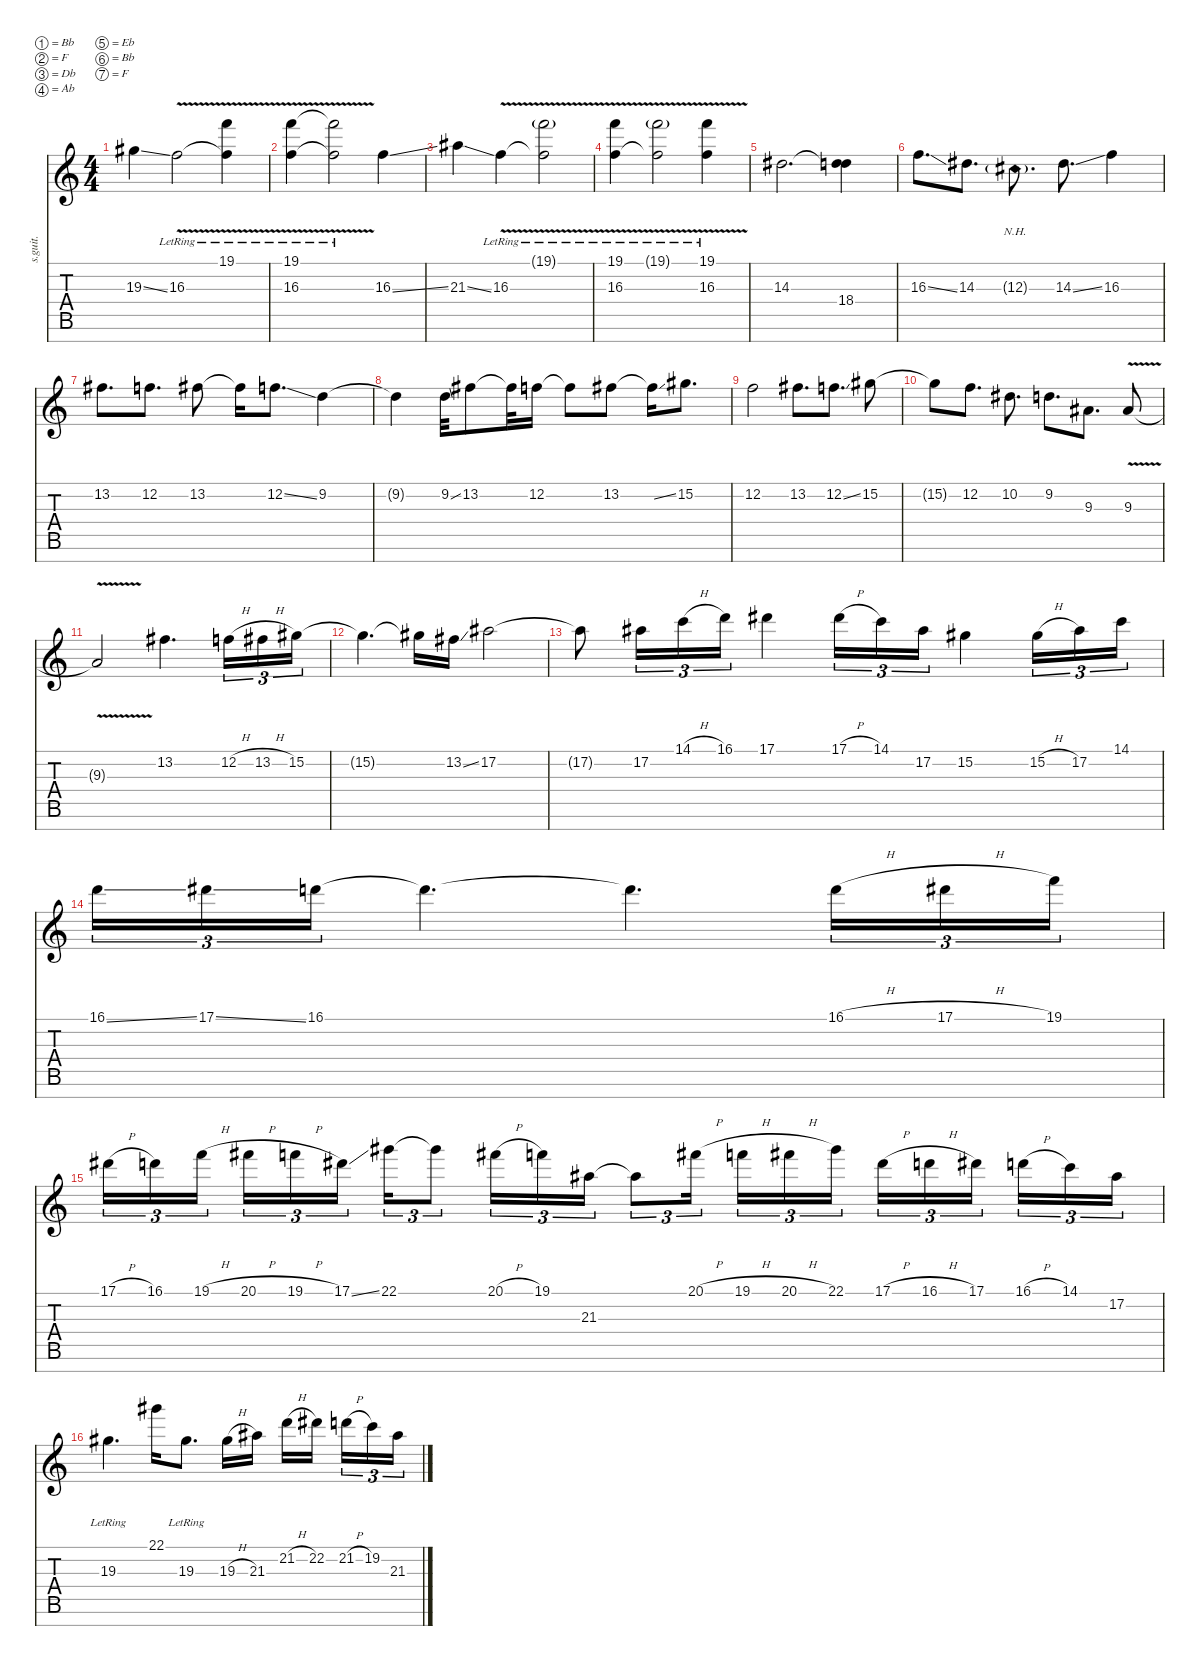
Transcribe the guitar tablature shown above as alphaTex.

\defaultSystemsLayout 4
\hideDynamics
\bracketExtendMode nobrackets
\track ("Fredrik Thordendal (Guitar 1)" "s.guit.") {instrument distortionguitar}
\staff {score tabs}
\tuning (Bb3 F3 Db3 Ab2 Eb2 Bb1 F1)
\ts (4 4)
\tempo (115 hide)
\clef g2
\ks c
19.3{ss acc #}.4{lyrics (0 "") lyrics (1 "") lyrics (2 "") lyrics (3 "") lyrics (4 "") dy ff} 16.3{v lr}.2{lyrics (0 "") lyrics (1 "") lyrics (2 "") lyrics (3 "") lyrics (4 "")} (19.1{lr} 16.3{v lr t}).4{lyrics (0 "") lyrics (1 "") lyrics (2 "") lyrics (3 "") lyrics (4 "") dy f} |
(19.1{lr} 16.3{v lr}).4{lyrics (0 "") lyrics (1 "") lyrics (2 "") lyrics (3 "") lyrics (4 "")} (19.1{lr t} 16.3{v lr t}).2{lyrics (0 "") lyrics (1 "") lyrics (2 "") lyrics (3 "") lyrics (4 "")} 16.3{ss}.4{lyrics (0 "") lyrics (1 "") lyrics (2 "") lyrics (3 "") lyrics (4 "")} |
21.3{ss acc #}.4{lyrics (0 "") lyrics (1 "") lyrics (2 "") lyrics (3 "") lyrics (4 "") dy ff} 16.3{v lr}.4{lyrics (0 "") lyrics (1 "") lyrics (2 "") lyrics (3 "") lyrics (4 "")} (19.1{g lr} 16.3{v lr t}).2{lyrics (0 "") lyrics (1 "") lyrics (2 "") lyrics (3 "") lyrics (4 "") dy mf} |
(19.1{lr} 16.3{v lr}).4{lyrics (0 "") lyrics (1 "") lyrics (2 "") lyrics (3 "") lyrics (4 "") dy f} (19.1{g lr} 16.3{v lr t}).2{lyrics (0 "") lyrics (1 "") lyrics (2 "") lyrics (3 "") lyrics (4 "") dy mf} (19.1{v lr} 16.3{v lr}).4{lyrics (0 "") lyrics (1 "") lyrics (2 "") lyrics (3 "") lyrics (4 "") dy f} |
14.3{acc #}.2{d lyrics (0 "") lyrics (1 "") lyrics (2 "") lyrics (3 "") lyrics (4 "")} (14.3{t acc #} 18.4).4{lyrics (0 "") lyrics (1 "") lyrics (2 "") lyrics (3 "") lyrics (4 "")} |
16.3{ss}.8{d lyrics (0 "") lyrics (1 "") lyrics (2 "") lyrics (3 "") lyrics (4 "")} 14.3{acc #}.8{d lyrics (0 "") lyrics (1 "") lyrics (2 "") lyrics (3 "") lyrics (4 "") dy ff} 13.3{nh g}.8{d lyrics (0 "") lyrics (1 "") lyrics (2 "") lyrics (3 "") lyrics (4 "") dy fff} 14.3{ss acc #}.8{d lyrics (0 "") lyrics (1 "") lyrics (2 "") lyrics (3 "") lyrics (4 "") dy f} 16.3.4{lyrics (0 "") lyrics (1 "") lyrics (2 "") lyrics (3 "") lyrics (4 "") dy ff} |
13.2{acc #}.8{d lyrics (0 "") lyrics (1 "") lyrics (2 "") lyrics (3 "") lyrics (4 "") dy f} 12.2.8{d lyrics (0 "") lyrics (1 "") lyrics (2 "") lyrics (3 "") lyrics (4 "")} 13.2{acc #}.8{lyrics (0 "") lyrics (1 "") lyrics (2 "") lyrics (3 "") lyrics (4 "")} 13.2{t acc #}.16{lyrics (0 "") lyrics (1 "") lyrics (2 "") lyrics (3 "") lyrics (4 "")} 12.2{ss}.8{d lyrics (0 "") lyrics (1 "") lyrics (2 "") lyrics (3 "") lyrics (4 "")} 9.2.4{lyrics (0 "") lyrics (1 "") lyrics (2 "") lyrics (3 "") lyrics (4 "") dy ff} |
9.2{t}.4{lyrics (0 "") lyrics (1 "") lyrics (2 "") lyrics (3 "") lyrics (4 "") dy f} 9.2{ss}.32{lyrics (0 "") lyrics (1 "") lyrics (2 "") lyrics (3 "") lyrics (4 "")} 13.2{acc #}.8{lyrics (0 "") lyrics (1 "") lyrics (2 "") lyrics (3 "") lyrics (4 "")} 13.2{t acc #}.32{lyrics (0 "") lyrics (1 "") lyrics (2 "") lyrics (3 "") lyrics (4 "")} 12.2.16{lyrics (0 "") lyrics (1 "") lyrics (2 "") lyrics (3 "") lyrics (4 "")} 12.2{t}.8{lyrics (0 "") lyrics (1 "") lyrics (2 "") lyrics (3 "") lyrics (4 "")} 13.2{acc #}.8{lyrics (0 "") lyrics (1 "") lyrics (2 "") lyrics (3 "") lyrics (4 "")} 13.2{ss t acc #}.16{lyrics (0 "") lyrics (1 "") lyrics (2 "") lyrics (3 "") lyrics (4 "")} 15.2{acc #}.8{d lyrics (0 "") lyrics (1 "") lyrics (2 "") lyrics (3 "") lyrics (4 "") dy ff} |
12.2.2{lyrics (0 "") lyrics (1 "") lyrics (2 "") lyrics (3 "") lyrics (4 "") dy f} 13.2{acc #}.8{d lyrics (0 "") lyrics (1 "") lyrics (2 "") lyrics (3 "") lyrics (4 "")} 12.2{ss}.8{d lyrics (0 "") lyrics (1 "") lyrics (2 "") lyrics (3 "") lyrics (4 "")} 15.2{acc #}.8{lyrics (0 "") lyrics (1 "") lyrics (2 "") lyrics (3 "") lyrics (4 "") dy ff} |
15.2{t acc #}.8{lyrics (0 "") lyrics (1 "") lyrics (2 "") lyrics (3 "") lyrics (4 "") dy f} 12.2.8{d lyrics (0 "") lyrics (1 "") lyrics (2 "") lyrics (3 "") lyrics (4 "")} 10.2{acc #}.8{d lyrics (0 "") lyrics (1 "") lyrics (2 "") lyrics (3 "") lyrics (4 "")} 9.2.8{d lyrics (0 "") lyrics (1 "") lyrics (2 "") lyrics (3 "") lyrics (4 "")} 9.3{acc #}.8{d lyrics (0 "") lyrics (1 "") lyrics (2 "") lyrics (3 "") lyrics (4 "")} 9.3{v acc #}.8{lyrics (0 "") lyrics (1 "") lyrics (2 "") lyrics (3 "") lyrics (4 "")} |
9.3{v t acc #}.2{lyrics (0 "") lyrics (1 "") lyrics (2 "") lyrics (3 "") lyrics (4 "")} 13.2{acc #}.4{d lyrics (0 "") lyrics (1 "") lyrics (2 "") lyrics (3 "") lyrics (4 "")} 12.2{h}.16{tu (3 2) lyrics (0 "") lyrics (1 "") lyrics (2 "") lyrics (3 "") lyrics (4 "")} 13.2{h acc #}.16{tu (3 2) lyrics (0 "") lyrics (1 "") lyrics (2 "") lyrics (3 "") lyrics (4 "") dy ff} 15.2{acc #}.16{tu (3 2) lyrics (0 "") lyrics (1 "") lyrics (2 "") lyrics (3 "") lyrics (4 "")} |
15.2{t acc #}.4{d lyrics (0 "") lyrics (1 "") lyrics (2 "") lyrics (3 "") lyrics (4 "") dy f} 15.2{t acc #}.16{lyrics (0 "") lyrics (1 "") lyrics (2 "") lyrics (3 "") lyrics (4 "")} 13.2{ss acc #}.16{lyrics (0 "") lyrics (1 "") lyrics (2 "") lyrics (3 "") lyrics (4 "")} 17.2{acc #}.2{lyrics (0 "") lyrics (1 "") lyrics (2 "") lyrics (3 "") lyrics (4 "") dy ff} |
17.2{t acc #}.8{lyrics (0 "") lyrics (1 "") lyrics (2 "") lyrics (3 "") lyrics (4 "") dy f} 17.2{acc #}.16{tu (3 2) lyrics (0 "") lyrics (1 "") lyrics (2 "") lyrics (3 "") lyrics (4 "")} 14.1{h}.16{tu (3 2) lyrics (0 "") lyrics (1 "") lyrics (2 "") lyrics (3 "") lyrics (4 "")} 16.1.16{tu (3 2) lyrics (0 "") lyrics (1 "") lyrics (2 "") lyrics (3 "") lyrics (4 "")} 17.1{acc #}.4{lyrics (0 "") lyrics (1 "") lyrics (2 "") lyrics (3 "") lyrics (4 "")} 17.1{h acc #}.16{tu (3 2) lyrics (0 "") lyrics (1 "") lyrics (2 "") lyrics (3 "") lyrics (4 "")} 14.1.16{tu (3 2) lyrics (0 "") lyrics (1 "") lyrics (2 "") lyrics (3 "") lyrics (4 "")} 17.2{acc #}.16{tu (3 2) lyrics (0 "") lyrics (1 "") lyrics (2 "") lyrics (3 "") lyrics (4 "")} 15.2{acc #}.4{lyrics (0 "") lyrics (1 "") lyrics (2 "") lyrics (3 "") lyrics (4 "")} 15.2{h acc #}.16{tu (3 2) lyrics (0 "") lyrics (1 "") lyrics (2 "") lyrics (3 "") lyrics (4 "")} 17.2{acc #}.16{tu (3 2) lyrics (0 "") lyrics (1 "") lyrics (2 "") lyrics (3 "") lyrics (4 "")} 14.1.16{tu (3 2) lyrics (0 "") lyrics (1 "") lyrics (2 "") lyrics (3 "") lyrics (4 "")} |
16.1{ss}.16{tu (3 2) lyrics (0 "") lyrics (1 "") lyrics (2 "") lyrics (3 "") lyrics (4 "") dy mf} 17.1{ss acc #}.16{tu (3 2) lyrics (0 "") lyrics (1 "") lyrics (2 "") lyrics (3 "") lyrics (4 "")} 16.1.16{tu (3 2) lyrics (0 "") lyrics (1 "") lyrics (2 "") lyrics (3 "") lyrics (4 "") dy ff} 16.1{t}.4{d lyrics (0 "") lyrics (1 "") lyrics (2 "") lyrics (3 "") lyrics (4 "") dy f} 16.1{t}.4{d lyrics (0 "") lyrics (1 "") lyrics (2 "") lyrics (3 "") lyrics (4 "")} 16.1{h}.16{tu (3 2) lyrics (0 "") lyrics (1 "") lyrics (2 "") lyrics (3 "") lyrics (4 "") dy mf} 17.1{h acc #}.16{tu (3 2) lyrics (0 "") lyrics (1 "") lyrics (2 "") lyrics (3 "") lyrics (4 "")} 19.1.16{tu (3 2) lyrics (0 "") lyrics (1 "") lyrics (2 "") lyrics (3 "") lyrics (4 "")} |
17.1{h acc #}.16{tu (3 2) lyrics (0 "") lyrics (1 "") lyrics (2 "") lyrics (3 "") lyrics (4 "")} 16.1.16{tu (3 2) lyrics (0 "") lyrics (1 "") lyrics (2 "") lyrics (3 "") lyrics (4 "")} 19.1{h}.16{tu (3 2) lyrics (0 "") lyrics (1 "") lyrics (2 "") lyrics (3 "") lyrics (4 "") dy f} 20.1{h acc #}.16{tu (3 2) lyrics (0 "") lyrics (1 "") lyrics (2 "") lyrics (3 "") lyrics (4 "")} 19.1{h}.16{tu (3 2) lyrics (0 "") lyrics (1 "") lyrics (2 "") lyrics (3 "") lyrics (4 "")} 17.1{ss acc #}.16{tu (3 2) lyrics (0 "") lyrics (1 "") lyrics (2 "") lyrics (3 "") lyrics (4 "")} 22.1{acc #}.16{tu (3 2) lyrics (0 "") lyrics (1 "") lyrics (2 "") lyrics (3 "") lyrics (4 "") dy ff} 22.1{t acc #}.8{tu (3 2) lyrics (0 "") lyrics (1 "") lyrics (2 "") lyrics (3 "") lyrics (4 "") dy f} 20.1{h acc #}.16{tu (3 2) lyrics (0 "") lyrics (1 "") lyrics (2 "") lyrics (3 "") lyrics (4 "")} 19.1.16{tu (3 2) lyrics (0 "") lyrics (1 "") lyrics (2 "") lyrics (3 "") lyrics (4 "")} 21.3{acc #}.16{tu (3 2) lyrics (0 "") lyrics (1 "") lyrics (2 "") lyrics (3 "") lyrics (4 "")} 21.3{t acc #}.8{tu (3 2) lyrics (0 "") lyrics (1 "") lyrics (2 "") lyrics (3 "") lyrics (4 "")} 20.1{h acc #}.16{tu (3 2) lyrics (0 "") lyrics (1 "") lyrics (2 "") lyrics (3 "") lyrics (4 "")} 19.1{h}.16{tu (3 2) lyrics (0 "") lyrics (1 "") lyrics (2 "") lyrics (3 "") lyrics (4 "")} 20.1{h acc #}.16{tu (3 2) lyrics (0 "") lyrics (1 "") lyrics (2 "") lyrics (3 "") lyrics (4 "")} 22.1{acc #}.16{tu (3 2) lyrics (0 "") lyrics (1 "") lyrics (2 "") lyrics (3 "") lyrics (4 "")} 17.1{h acc #}.16{tu (3 2) lyrics (0 "") lyrics (1 "") lyrics (2 "") lyrics (3 "") lyrics (4 "")} 16.1{h}.16{tu (3 2) lyrics (0 "") lyrics (1 "") lyrics (2 "") lyrics (3 "") lyrics (4 "")} 17.1{acc #}.16{tu (3 2) lyrics (0 "") lyrics (1 "") lyrics (2 "") lyrics (3 "") lyrics (4 "")} 16.1{h}.16{tu (3 2) lyrics (0 "") lyrics (1 "") lyrics (2 "") lyrics (3 "") lyrics (4 "")} 14.1.16{tu (3 2) lyrics (0 "") lyrics (1 "") lyrics (2 "") lyrics (3 "") lyrics (4 "")} 17.2{acc #}.16{tu (3 2) lyrics (0 "") lyrics (1 "") lyrics (2 "") lyrics (3 "") lyrics (4 "")} |
19.3{lr acc #}.4{d lyrics (0 "") lyrics (1 "") lyrics (2 "") lyrics (3 "") lyrics (4 "")} 22.1{acc #}.16{lyrics (0 "") lyrics (1 "") lyrics (2 "") lyrics (3 "") lyrics (4 "")} 19.3{lr acc #}.8{d lyrics (0 "") lyrics (1 "") lyrics (2 "") lyrics (3 "") lyrics (4 "")} 19.3{h acc #}.16{lyrics (0 "") lyrics (1 "") lyrics (2 "") lyrics (3 "") lyrics (4 "")} 21.3{acc #}.16{lyrics (0 "") lyrics (1 "") lyrics (2 "") lyrics (3 "") lyrics (4 "")} 21.2{h}.16{lyrics (0 "") lyrics (1 "") lyrics (2 "") lyrics (3 "") lyrics (4 "")} 22.2{acc #}.16{lyrics (0 "") lyrics (1 "") lyrics (2 "") lyrics (3 "") lyrics (4 "")} 21.2{h}.16{tu (3 2) lyrics (0 "") lyrics (1 "") lyrics (2 "") lyrics (3 "") lyrics (4 "")} 19.2.16{tu (3 2) lyrics (0 "") lyrics (1 "") lyrics (2 "") lyrics (3 "") lyrics (4 "")} 21.3{acc #}.16{tu (3 2) lyrics (0 "") lyrics (1 "") lyrics (2 "") lyrics (3 "") lyrics (4 "") dy mf}
